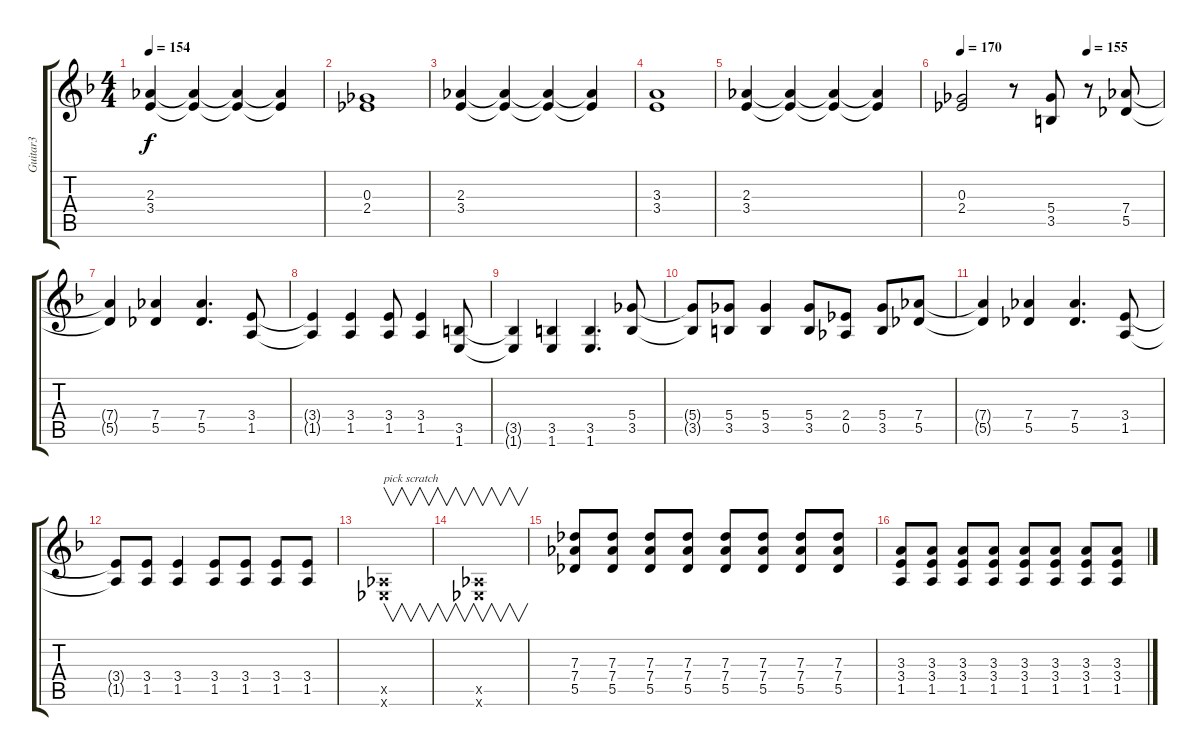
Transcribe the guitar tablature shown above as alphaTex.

\track ("Guitar3" "Guitar3") {instrument distortionguitar}
\staff {score tabs}
\tuning (Eb4 Bb3 Gb3 Db3 Ab2 Eb2) {hide}
\ts (4 4)
\tempo 154
\clef g2
\ks dminor
(2.3 3.4).4{dy f volume 8 instrument overdrivenguitar} (2.3{t} 3.4{t}).4{volume 0} (2.3{t} 3.4{t}).4{volume 8} (2.3{t} 3.4{t}).4{volume 0} |
(0.3 2.4).1{volume 4} |
(2.3 3.4).4{volume 8 instrument overdrivenguitar} (2.3{t} 3.4{t}).4{volume 0} (2.3{t} 3.4{t}).4{volume 8} (2.3{t} 3.4{t}).4{volume 0} |
(3.3 3.4).1{volume 4} |
(2.3 3.4).4{volume 8 instrument overdrivenguitar} (2.3{t} 3.4{t}).4{volume 0} (2.3{t} 3.4{t}).4{volume 8} (2.3{t} 3.4{t}).4{volume 0} |
\tempo 170
\tempo (155 0.625)
(0.3 2.4).2{volume 4} r.8 (5.4 3.5).8{volume 10 instrument distortionguitar} r.8 (7.4 5.5).8 |
(7.4{t} 5.5{t}).4 (7.4 5.5).4 (7.4 5.5).4{d} (3.4 1.5).8 |
(3.4{t} 1.5{t}).4 (3.4 1.5).4 (3.4 1.5).8 (3.4 1.5).4 (3.5 1.6).8 |
(3.5{t} 1.6{t}).4 (3.5 1.6).4 (3.5 1.6).4{d} (5.4 3.5).8 |
(5.4{t} 3.5{t}).8 (5.4 3.5).8 (5.4 3.5).4 (5.4 3.5).8 (2.4 0.5).8 (5.4 3.5).8 (7.4 5.5).8 |
(7.4{t} 5.5{t}).4 (7.4 5.5).4 (7.4 5.5).4{d} (3.4 1.5).8 |
(3.4{t} 1.5{t}).8 (3.4 1.5).8 (3.4 1.5).4 (3.4 1.5).8 (3.4 1.5).8 (3.4 1.5).8 (3.4 1.5).8 |
(0.5{x} 0.6{x}).1{v txt "pick scratch"} |
(0.5{x} 0.6{x}).1{v} |
(7.3 7.4 5.5).8 (7.3 7.4 5.5).8 (7.3 7.4 5.5).8 (7.3 7.4 5.5).8 (7.3 7.4 5.5).8 (7.3 7.4 5.5).8 (7.3 7.4 5.5).8 (7.3 7.4 5.5).8 |
(3.3 3.4 1.5).8 (3.3 3.4 1.5).8 (3.3 3.4 1.5).8 (3.3 3.4 1.5).8 (3.3 3.4 1.5).8 (3.3 3.4 1.5).8 (3.3 3.4 1.5).8 (3.3 3.4 1.5).8
